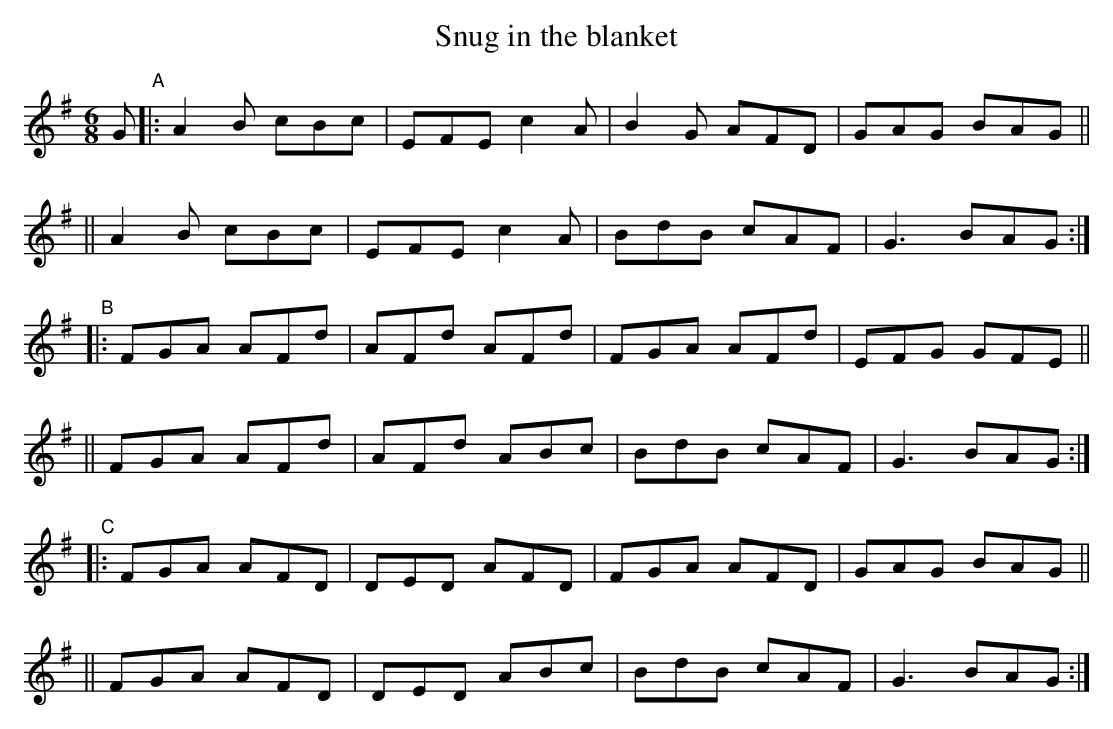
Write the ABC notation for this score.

X:1
T: Snug in the blanket
M: 6/8
L: 1/8
K: G
G \
"^A"\
|: A2B cBc | EFE c2A | B2G AFD | GAG BAG ||
|| A2B cBc | EFE c2A | BdB cAF | G3  BAG :|
"^B"\
|: FGA AFd | AFd AFd | FGA AFd | EFG GFE ||
|| FGA AFd | AFd ABc | BdB cAF | G3  BAG :|
"^C"\
|: FGA AFD | DED AFD | FGA AFD | GAG BAG ||
|| FGA AFD | DED ABc | BdB cAF | G3  BAG :|
